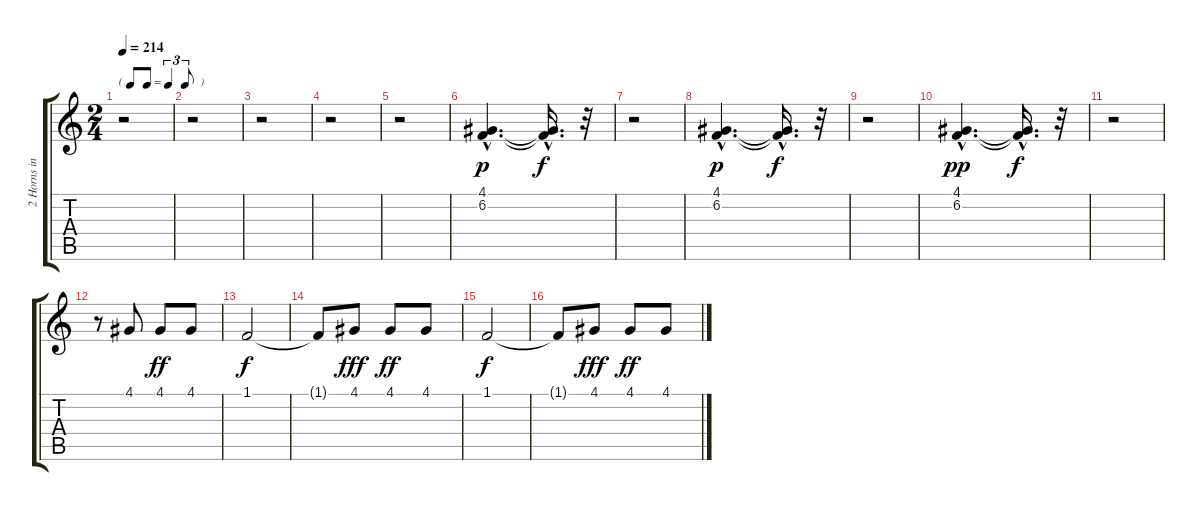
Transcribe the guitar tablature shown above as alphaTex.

\track ("2 Horns in Eb" "2 Horns in") {instrument frenchhorn}
\staff {score tabs}
\tuning (E4 B3 G3 D3 A2 E2) {hide}
\ts (2 4)
\tf triplet8th
\tempo 214
\clef g2
\ks c
r.2{dy f} |
r.2 |
r.2 |
r.2 |
r.2 |
(4.1{hac} 6.2{hac}).4{d dy p} (4.1{hac t} 6.2{hac t}).16{d dy f} r.32 |
r.2 |
(4.1{hac} 6.2{hac}).4{d dy p} (4.1{hac t} 6.2{hac t}).16{d dy f} r.32 |
r.2 |
(4.1{hac} 6.2{hac}).4{d dy pp} (4.1{hac t} 6.2{hac t}).16{d dy f} r.32 |
r.2 |
r.8 4.1.8 4.1.8{dy ff} 4.1.8 |
1.1.2{dy f} |
1.1{t}.8 4.1.8{dy fff} 4.1.8{dy ff} 4.1.8 |
1.1.2{dy f} |
1.1{t}.8 4.1.8{dy fff} 4.1.8{dy ff} 4.1.8
